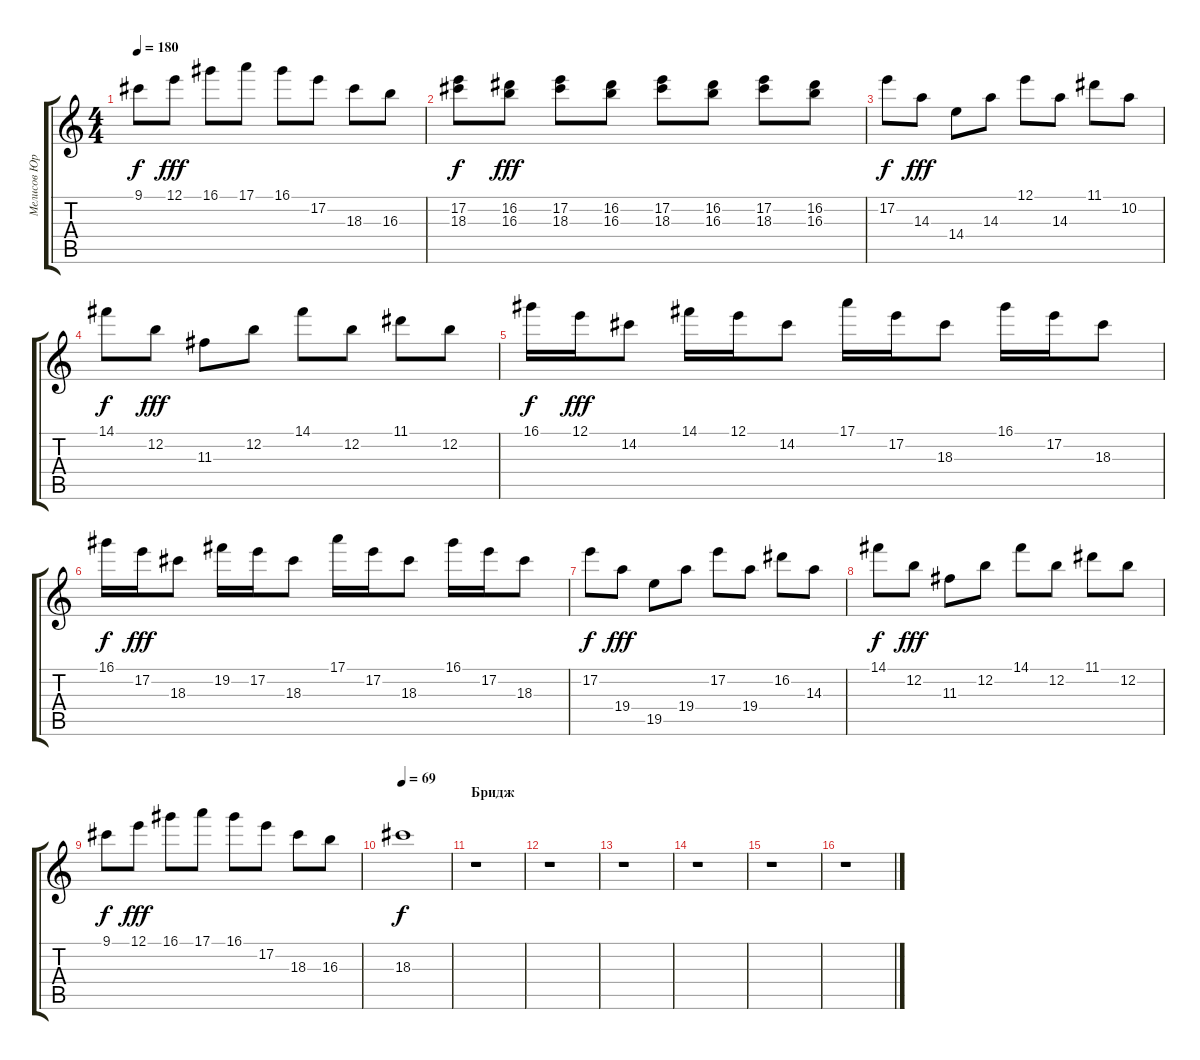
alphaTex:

\track ("Мелисов Юрий" "Мелисов Юр") {instrument overdrivenguitar}
\staff {score tabs}
\tuning (E4 B3 G3 D3 A2 E2) {hide}
\ts (4 4)
\tempo 180
\clef g2
\ks c
9.1.8{dy f} 12.1.8{dy fff} 16.1.8 17.1.8 16.1.8 17.2.8 18.3.8 16.3.8 |
(17.2 18.3).8{dy f} (16.2 16.3).8{dy fff} (17.2 18.3).8 (16.2 16.3).8 (17.2 18.3).8 (16.2 16.3).8 (17.2 18.3).8 (16.2 16.3).8 |
17.2.8{dy f} 14.3.8{dy fff} 14.4.8 14.3.8 12.1.8 14.3.8 11.1.8 10.2.8 |
14.1.8{dy f} 12.2.8{dy fff} 11.3.8 12.2.8 14.1.8 12.2.8 11.1.8 12.2.8 |
16.1.16{dy f} 12.1.16{dy fff} 14.2.8 14.1.16 12.1.16 14.2.8 17.1.16 17.2.16 18.3.8 16.1.16 17.2.16 18.3.8 |
16.1.16{dy f} 17.2.16{dy fff} 18.3.8 19.2.16 17.2.16 18.3.8 17.1.16 17.2.16 18.3.8 16.1.16 17.2.16 18.3.8 |
17.2.8{dy f} 19.4.8{dy fff} 19.5.8 19.4.8 17.2.8 19.4.8 16.2.8 14.3.8 |
14.1.8{dy f} 12.2.8{dy fff} 11.3.8 12.2.8 14.1.8 12.2.8 11.1.8 12.2.8 |
9.1.8{dy f} 12.1.8{dy fff} 16.1.8 17.1.8 16.1.8 17.2.8 18.3.8 16.3.8 |
\tempo 69
18.3.1{dy f} |
\section ("" "Бридж")
r.1 |
r.1 |
r.1 |
r.1 |
r.1 |
r.1
